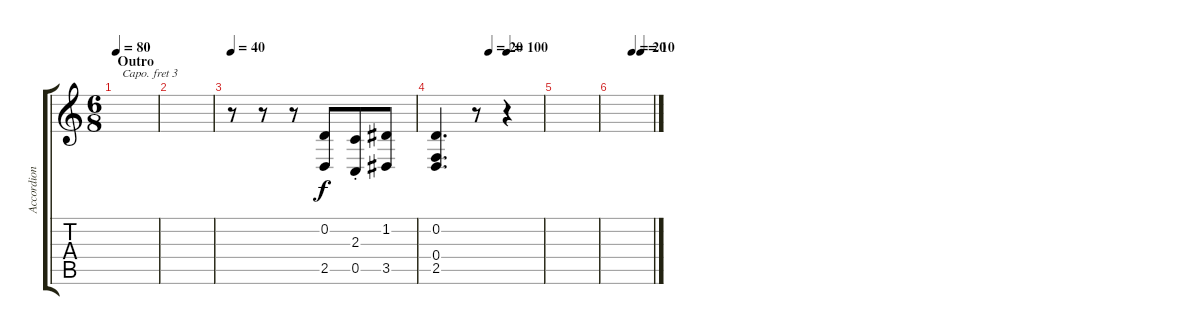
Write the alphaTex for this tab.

\track ("Accordion" "Accordion") {instrument accordion}
\staff {score tabs}
\capo 3
\tuning (E4 B3 G3 D3 A2 E2) {hide}
\ts (6 8)
\section ("" "Outro")
\tempo 80
\clef g2
\ks c
|
|
\tempo 40
r.8 r.8 r.8 (0.2 2.5).8 (2.3{st} 0.5{st}).8 (1.2 3.5).8 |
\tempo (20 0.5)
\tempo (100 0.6666666666666666)
(0.2 0.4 2.5).4{d} r.8 r.4 |
|
\tempo (20 0.5)
\tempo (10 0.7083333333333334)
